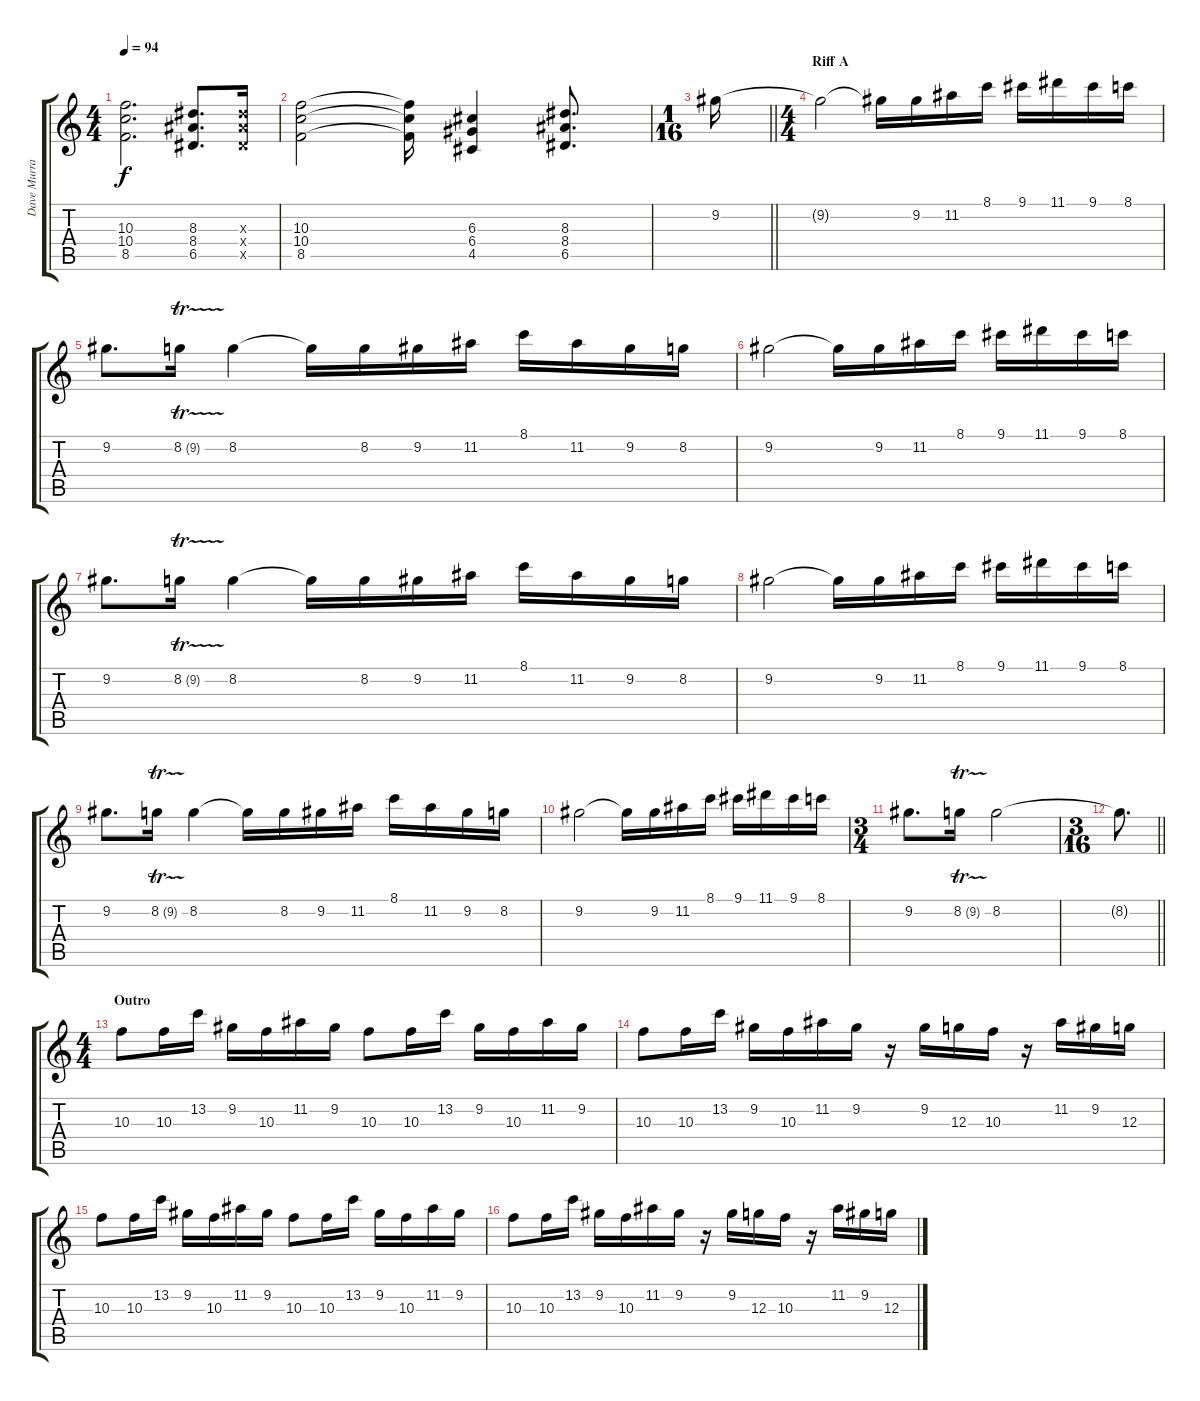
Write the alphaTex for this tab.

\track ("Dave Murray" "Dave Murra") {instrument distortionguitar}
\staff {score tabs}
\tuning (E4 B3 G3 D3 A2 E2) {hide}
\ts (4 4)
\tempo 94
\clef g2
\ks c
(10.3 10.4 8.5).2{d dy f} (8.3 8.4 6.5).8{d} (8.3{x} 8.4{x} 6.5{x}).16 |
(10.3 10.4 8.5).2 (10.3{t} 10.4{t} 8.5{t}).16 (6.3 6.4 4.5).4 (8.3 8.4 6.5).8{d} |
\ts (1 16)
\barLineRight lightlight
9.2.16 |
\ts (4 4)
\section ("" "Riff A")
9.2{t}.2 9.2{t}.16 9.2.16 11.2.16 8.1.16 9.1.16 11.1.16 9.1.16 8.1.16 |
9.2.8{d} 8.2{tr (9 32)}.16 8.2.4 8.2{t}.16 8.2.16 9.2.16 11.2.16 8.1.16 11.2.16 9.2.16 8.2.16 |
9.2.2 9.2{t}.16 9.2.16 11.2.16 8.1.16 9.1.16 11.1.16 9.1.16 8.1.16 |
9.2.8{d} 8.2{tr (9 32)}.16 8.2.4 8.2{t}.16 8.2.16 9.2.16 11.2.16 8.1.16 11.2.16 9.2.16 8.2.16 |
9.2.2 9.2{t}.16 9.2.16 11.2.16 8.1.16 9.1.16 11.1.16 9.1.16 8.1.16 |
9.2.8{d} 8.2{tr (9 32)}.16 8.2.4 8.2{t}.16 8.2.16 9.2.16 11.2.16 8.1.16 11.2.16 9.2.16 8.2.16 |
9.2.2 9.2{t}.16 9.2.16 11.2.16 8.1.16 9.1.16 11.1.16 9.1.16 8.1.16 |
\ts (3 4)
9.2.8{d} 8.2{tr (9 32)}.16 8.2.2 |
\ts (3 16)
\barLineRight lightlight
8.2{t}.8{d} |
\ts (4 4)
\section ("" "Outro")
10.3.8 10.3.16 13.2.16 9.2.16 10.3.16 11.2.16 9.2.16 10.3.8 10.3.16 13.2.16 9.2.16 10.3.16 11.2.16 9.2.16 |
10.3.8 10.3.16 13.2.16 9.2.16 10.3.16 11.2.16 9.2.16 r.16 9.2.16 12.3.16 10.3.16 r.16 11.2.16 9.2.16 12.3.16 |
10.3.8 10.3.16 13.2.16 9.2.16 10.3.16 11.2.16 9.2.16 10.3.8 10.3.16 13.2.16 9.2.16 10.3.16 11.2.16 9.2.16 |
10.3.8 10.3.16 13.2.16 9.2.16 10.3.16 11.2.16 9.2.16 r.16 9.2.16 12.3.16 10.3.16 r.16 11.2.16 9.2.16 12.3.16
